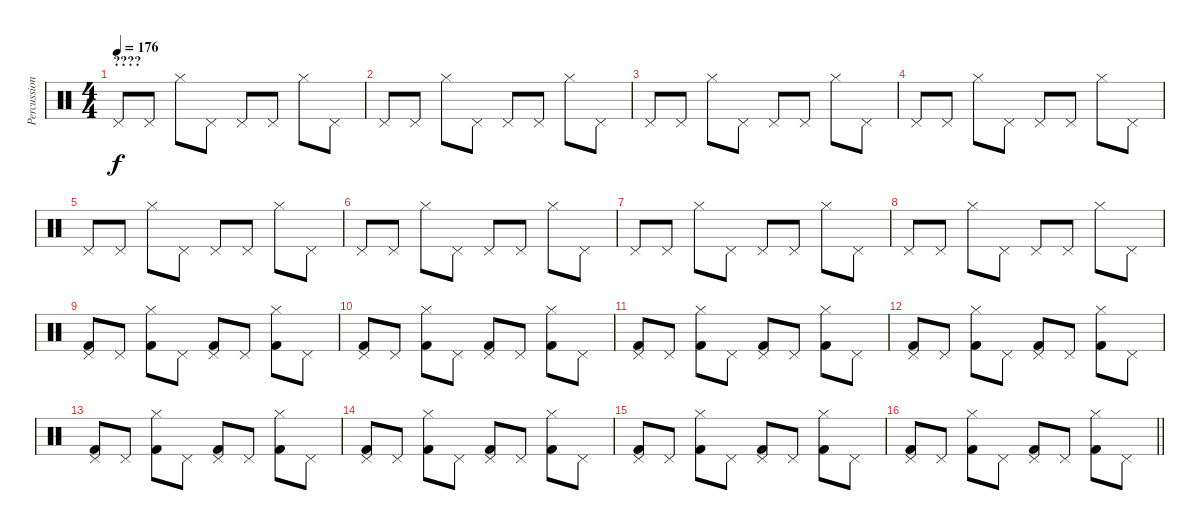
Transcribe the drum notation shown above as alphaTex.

\track ("Percussion" "Percussion") {instrument percussion}
\staff {score}
\articulation defaults
\ts (4 4)
\section ("" "????")
\tempo 176
\clef neutral
\ks c "Pedal Hi-Hat (hit)".8{dy f} "Pedal Hi-Hat (hit)".8 "Hi-Hat (closed)".8 "Pedal Hi-Hat (hit)".8 "Pedal Hi-Hat (hit)".8 "Pedal Hi-Hat (hit)".8 "Hi-Hat (closed)".8 "Pedal Hi-Hat (hit)".8
|
"Pedal Hi-Hat (hit)".8 "Pedal Hi-Hat (hit)".8 "Hi-Hat (closed)".8 "Pedal Hi-Hat (hit)".8 "Pedal Hi-Hat (hit)".8 "Pedal Hi-Hat (hit)".8 "Hi-Hat (closed)".8 "Pedal Hi-Hat (hit)".8 |
"Pedal Hi-Hat (hit)".8 "Pedal Hi-Hat (hit)".8 "Hi-Hat (closed)".8 "Pedal Hi-Hat (hit)".8 "Pedal Hi-Hat (hit)".8 "Pedal Hi-Hat (hit)".8 "Hi-Hat (closed)".8 "Pedal Hi-Hat (hit)".8 |
"Pedal Hi-Hat (hit)".8 "Pedal Hi-Hat (hit)".8 "Hi-Hat (closed)".8 "Pedal Hi-Hat (hit)".8 "Pedal Hi-Hat (hit)".8 "Pedal Hi-Hat (hit)".8 "Hi-Hat (closed)".8 "Pedal Hi-Hat (hit)".8 |
"Pedal Hi-Hat (hit)".8 "Pedal Hi-Hat (hit)".8 "Hi-Hat (closed)".8 "Pedal Hi-Hat (hit)".8 "Pedal Hi-Hat (hit)".8 "Pedal Hi-Hat (hit)".8 "Hi-Hat (closed)".8 "Pedal Hi-Hat (hit)".8 |
"Pedal Hi-Hat (hit)".8 "Pedal Hi-Hat (hit)".8 "Hi-Hat (closed)".8 "Pedal Hi-Hat (hit)".8 "Pedal Hi-Hat (hit)".8 "Pedal Hi-Hat (hit)".8 "Hi-Hat (closed)".8 "Pedal Hi-Hat (hit)".8 |
"Pedal Hi-Hat (hit)".8 "Pedal Hi-Hat (hit)".8 "Hi-Hat (closed)".8 "Pedal Hi-Hat (hit)".8 "Pedal Hi-Hat (hit)".8 "Pedal Hi-Hat (hit)".8 "Hi-Hat (closed)".8 "Pedal Hi-Hat (hit)".8 |
"Pedal Hi-Hat (hit)".8 "Pedal Hi-Hat (hit)".8 "Hi-Hat (closed)".8 "Pedal Hi-Hat (hit)".8 "Pedal Hi-Hat (hit)".8 "Pedal Hi-Hat (hit)".8 "Hi-Hat (closed)".8 "Pedal Hi-Hat (hit)".8 |
("Pedal Hi-Hat (hit)" "Kick (hit) 2").8 "Pedal Hi-Hat (hit)".8 ("Hi-Hat (closed)" "Kick (hit) 2").8 "Pedal Hi-Hat (hit)".8 ("Pedal Hi-Hat (hit)" "Kick (hit) 2").8 "Pedal Hi-Hat (hit)".8 ("Hi-Hat (closed)" "Kick (hit) 2").8 "Pedal Hi-Hat (hit)".8 |
("Pedal Hi-Hat (hit)" "Kick (hit) 2").8 "Pedal Hi-Hat (hit)".8 ("Hi-Hat (closed)" "Kick (hit) 2").8 "Pedal Hi-Hat (hit)".8 ("Pedal Hi-Hat (hit)" "Kick (hit) 2").8 "Pedal Hi-Hat (hit)".8 ("Hi-Hat (closed)" "Kick (hit) 2").8 "Pedal Hi-Hat (hit)".8 |
("Pedal Hi-Hat (hit)" "Kick (hit) 2").8 "Pedal Hi-Hat (hit)".8 ("Hi-Hat (closed)" "Kick (hit) 2").8 "Pedal Hi-Hat (hit)".8 ("Pedal Hi-Hat (hit)" "Kick (hit) 2").8 "Pedal Hi-Hat (hit)".8 ("Hi-Hat (closed)" "Kick (hit) 2").8 "Pedal Hi-Hat (hit)".8 |
("Pedal Hi-Hat (hit)" "Kick (hit) 2").8 "Pedal Hi-Hat (hit)".8 ("Hi-Hat (closed)" "Kick (hit) 2").8 "Pedal Hi-Hat (hit)".8 ("Pedal Hi-Hat (hit)" "Kick (hit) 2").8 "Pedal Hi-Hat (hit)".8 ("Hi-Hat (closed)" "Kick (hit) 2").8 "Pedal Hi-Hat (hit)".8 |
("Pedal Hi-Hat (hit)" "Kick (hit) 2").8 "Pedal Hi-Hat (hit)".8 ("Hi-Hat (closed)" "Kick (hit) 2").8 "Pedal Hi-Hat (hit)".8 ("Pedal Hi-Hat (hit)" "Kick (hit) 2").8 "Pedal Hi-Hat (hit)".8 ("Hi-Hat (closed)" "Kick (hit) 2").8 "Pedal Hi-Hat (hit)".8 |
("Pedal Hi-Hat (hit)" "Kick (hit) 2").8 "Pedal Hi-Hat (hit)".8 ("Hi-Hat (closed)" "Kick (hit) 2").8 "Pedal Hi-Hat (hit)".8 ("Pedal Hi-Hat (hit)" "Kick (hit) 2").8 "Pedal Hi-Hat (hit)".8 ("Hi-Hat (closed)" "Kick (hit) 2").8 "Pedal Hi-Hat (hit)".8 |
("Pedal Hi-Hat (hit)" "Kick (hit) 2").8 "Pedal Hi-Hat (hit)".8 ("Hi-Hat (closed)" "Kick (hit) 2").8 "Pedal Hi-Hat (hit)".8 ("Pedal Hi-Hat (hit)" "Kick (hit) 2").8 "Pedal Hi-Hat (hit)".8 ("Hi-Hat (closed)" "Kick (hit) 2").8 "Pedal Hi-Hat (hit)".8 |
\barLineRight lightlight
("Pedal Hi-Hat (hit)" "Kick (hit) 2").8 "Pedal Hi-Hat (hit)".8 ("Hi-Hat (closed)" "Kick (hit) 2").8 "Pedal Hi-Hat (hit)".8 ("Pedal Hi-Hat (hit)" "Kick (hit) 2").8 "Pedal Hi-Hat (hit)".8 ("Hi-Hat (closed)" "Kick (hit) 2").8 "Pedal Hi-Hat (hit)".8
